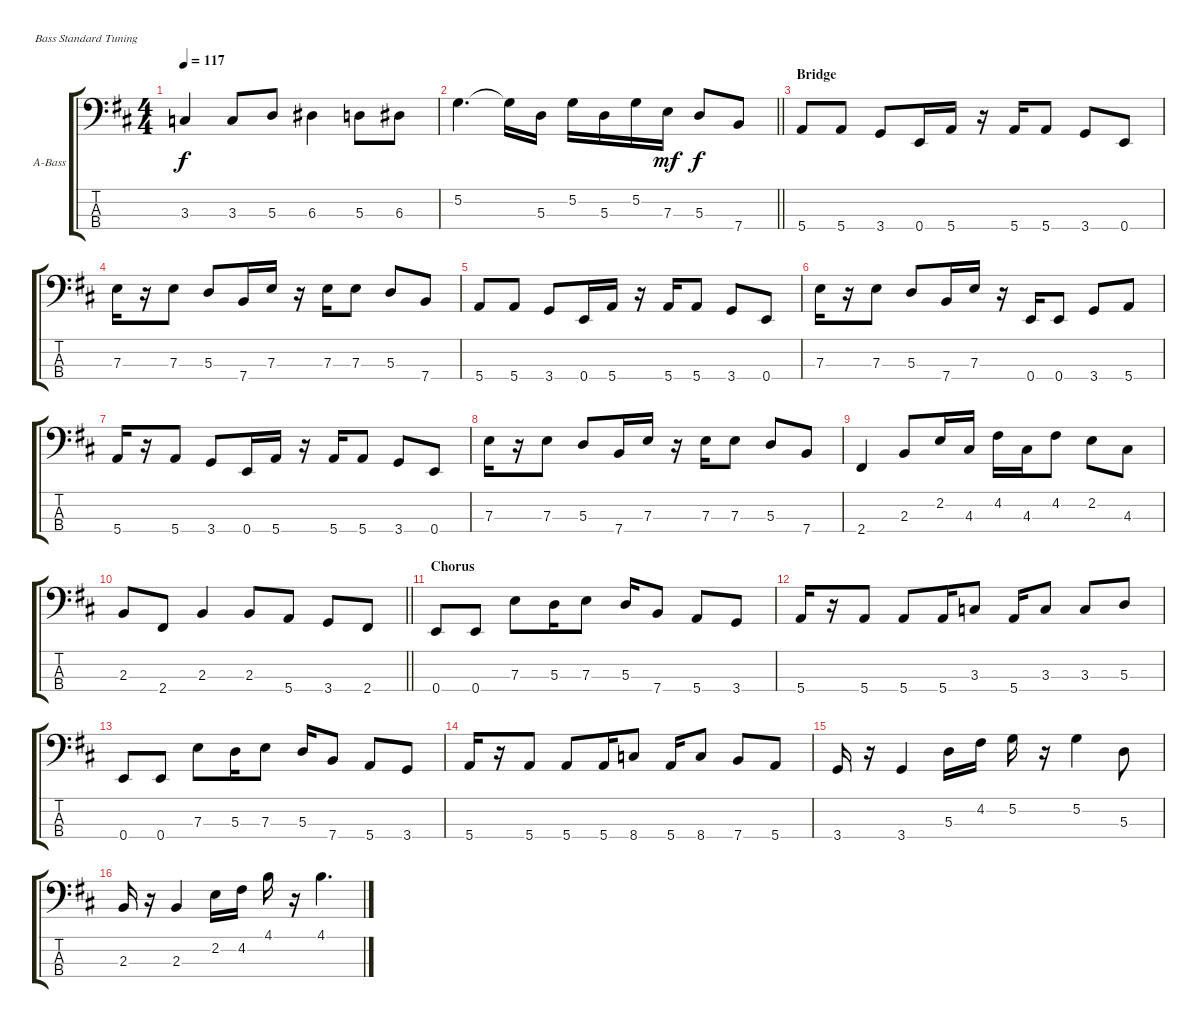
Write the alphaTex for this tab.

\bracketExtendMode groupsimilarinstruments
\firstSystemTrackNameOrientation horizontal
\otherSystemsTrackNameOrientation horizontal
\track ("Bass" "A-Bass") {instrument acousticbass}
\staff {score tabs}
\tuning (G2 D2 A1 E1)
\ts (4 4)
\tempo 117
\clef f4
\ks d
3.3.4{dy f} 3.3.8 5.3.8 6.3.4 5.3.8 6.3.8 |
\barLineRight lightlight
5.2.4{d} 5.2{t}.16 5.3.16 5.2.16 5.3.16 5.2.16 7.3.16{dy mf} 5.3.8{dy f} 7.4.8 |
\section ("" "Bridge")
5.4.8 5.4.8 3.4.8 0.4.16 5.4.16 r.16 5.4.16 5.4.8 3.4.8 0.4.8 |
7.3.16 r.16 7.3.8 5.3.8 7.4.16 7.3.16 r.16 7.3.16 7.3.8 5.3.8 7.4.8 |
5.4.8 5.4.8 3.4.8 0.4.16 5.4.16 r.16 5.4.16 5.4.8 3.4.8 0.4.8 |
7.3.16 r.16 7.3.8 5.3.8 7.4.16 7.3.16 r.16 0.4.16 0.4.8 3.4.8 5.4.8 |
5.4.16 r.16 5.4.8 3.4.8 0.4.16 5.4.16 r.16 5.4.16 5.4.8 3.4.8 0.4.8 |
7.3.16 r.16 7.3.8 5.3.8 7.4.16 7.3.16 r.16 7.3.16 7.3.8 5.3.8 7.4.8 |
2.4.4 2.3.8 2.2.16 4.3.16 4.2.16 4.3.16 4.2.8 2.2.8 4.3.8 |
\barLineRight lightlight
2.3.8 2.4.8 2.3.4 2.3.8 5.4.8 3.4.8 2.4.8 |
\section ("" "Chorus")
0.4.8 0.4.8 7.3.8 5.3.16 7.3.8 5.3.16 7.4.8 5.4.8 3.4.8 |
5.4.16 r.16 5.4.8 5.4.8 5.4.16 3.3.8 5.4.16 3.3.8 3.3.8 5.3.8 |
0.4.8 0.4.8 7.3.8 5.3.16 7.3.8 5.3.16 7.4.8 5.4.8 3.4.8 |
5.4.16 r.16 5.4.8 5.4.8 5.4.16 8.4.8 5.4.16 8.4.8 7.4.8 5.4.8 |
3.4.16 r.16 3.4.4 5.3.16 4.2.16 5.2.16 r.16 5.2.4 5.3.8 |
2.3.16 r.16 2.3.4 2.2.16 4.2.16 4.1.16 r.16 4.1.4{d}
